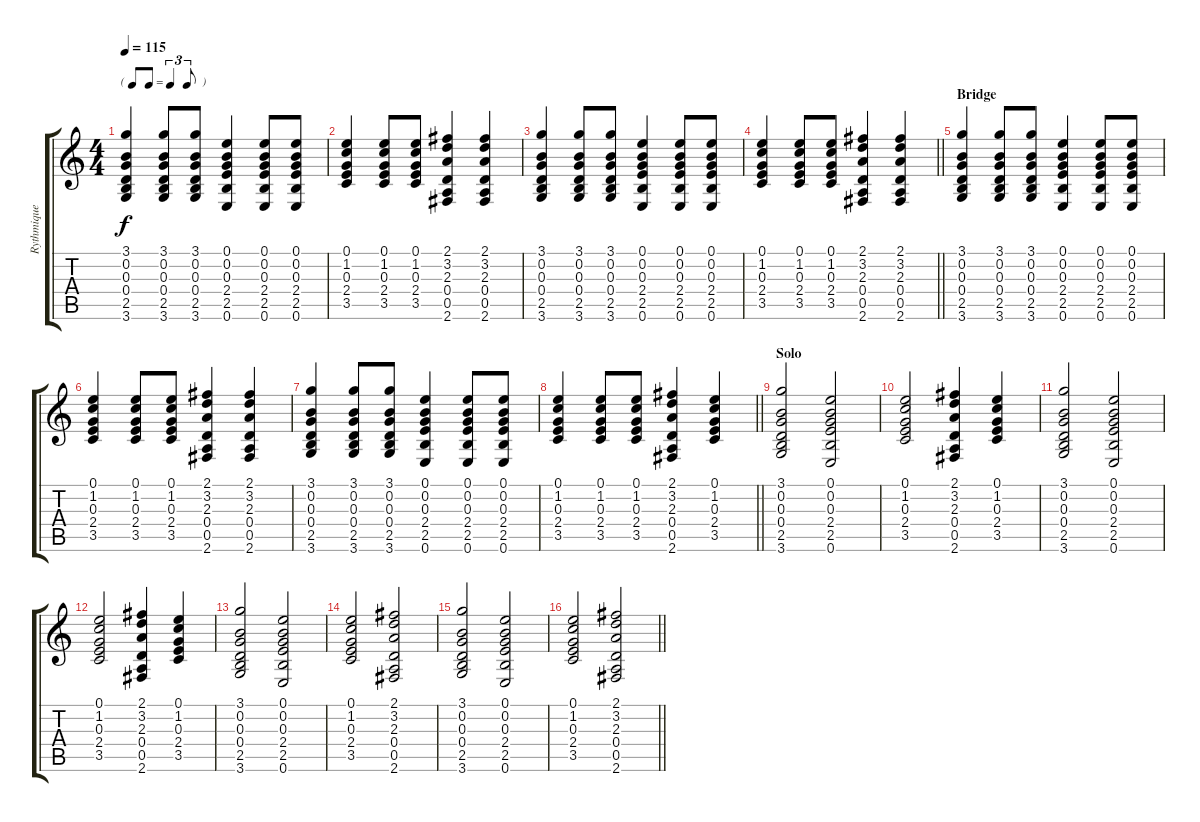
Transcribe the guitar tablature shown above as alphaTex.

\track ("Rythmique" "Rythmique") {instrument acousticguitarsteel}
\staff {score tabs}
\tuning (E4 B3 G3 D3 A2 E2) {hide}
\ts (4 4)
\tf triplet8th
\tempo 115
\clef g2
\ks c
(3.1 0.2 0.3 0.4 2.5 3.6).4{dy f} (3.1 0.2 0.3 0.4 2.5 3.6).8 (3.1 0.2 0.3 0.4 2.5 3.6).8 (0.1 0.2 0.3 2.4 2.5 0.6).4 (0.1 0.2 0.3 2.4 2.5 0.6).8 (0.1 0.2 0.3 2.4 2.5 0.6).8 |
(0.1 1.2 0.3 2.4 3.5).4 (0.1 1.2 0.3 2.4 3.5).8 (0.1 1.2 0.3 2.4 3.5).8 (2.1 3.2 2.3 0.4 0.5 2.6).4 (2.1 3.2 2.3 0.4 0.5 2.6).4 |
(3.1 0.2 0.3 0.4 2.5 3.6).4 (3.1 0.2 0.3 0.4 2.5 3.6).8 (3.1 0.2 0.3 0.4 2.5 3.6).8 (0.1 0.2 0.3 2.4 2.5 0.6).4 (0.1 0.2 0.3 2.4 2.5 0.6).8 (0.1 0.2 0.3 2.4 2.5 0.6).8 |
\barLineRight lightlight
(0.1 1.2 0.3 2.4 3.5).4 (0.1 1.2 0.3 2.4 3.5).8 (0.1 1.2 0.3 2.4 3.5).8 (2.1 3.2 2.3 0.4 0.5 2.6).4 (2.1 3.2 2.3 0.4 0.5 2.6).4 |
\section ("" "Bridge")
(3.1 0.2 0.3 0.4 2.5 3.6).4 (3.1 0.2 0.3 0.4 2.5 3.6).8 (3.1 0.2 0.3 0.4 2.5 3.6).8 (0.1 0.2 0.3 2.4 2.5 0.6).4 (0.1 0.2 0.3 2.4 2.5 0.6).8 (0.1 0.2 0.3 2.4 2.5 0.6).8 |
(0.1 1.2 0.3 2.4 3.5).4 (0.1 1.2 0.3 2.4 3.5).8 (0.1 1.2 0.3 2.4 3.5).8 (2.1 3.2 2.3 0.4 0.5 2.6).4 (2.1 3.2 2.3 0.4 0.5 2.6).4 |
(3.1 0.2 0.3 0.4 2.5 3.6).4 (3.1 0.2 0.3 0.4 2.5 3.6).8 (3.1 0.2 0.3 0.4 2.5 3.6).8 (0.1 0.2 0.3 2.4 2.5 0.6).4 (0.1 0.2 0.3 2.4 2.5 0.6).8 (0.1 0.2 0.3 2.4 2.5 0.6).8 |
\barLineRight lightlight
(0.1 1.2 0.3 2.4 3.5).4 (0.1 1.2 0.3 2.4 3.5).8 (0.1 1.2 0.3 2.4 3.5).8 (2.1 3.2 2.3 0.4 0.5 2.6).4 (0.1 1.2 0.3 2.4 3.5).4 |
\section ("" "Solo")
(3.1 0.2 0.3 0.4 2.5 3.6).2 (0.1 0.2 0.3 2.4 2.5 0.6).2 |
(0.1 1.2 0.3 2.4 3.5).2 (2.1 3.2 2.3 0.4 0.5 2.6).4 (0.1 1.2 0.3 2.4 3.5).4 |
(3.1 0.2 0.3 0.4 2.5 3.6).2 (0.1 0.2 0.3 2.4 2.5 0.6).2 |
(0.1 1.2 0.3 2.4 3.5).2 (2.1 3.2 2.3 0.4 0.5 2.6).4 (0.1 1.2 0.3 2.4 3.5).4 |
(3.1 0.2 0.3 0.4 2.5 3.6).2 (0.1 0.2 0.3 2.4 2.5 0.6).2 |
(0.1 1.2 0.3 2.4 3.5).2 (2.1 3.2 2.3 0.4 0.5 2.6).2 |
(3.1 0.2 0.3 0.4 2.5 3.6).2 (0.1 0.2 0.3 2.4 2.5 0.6).2 |
\barLineRight lightlight
(0.1 1.2 0.3 2.4 3.5).2 (2.1 3.2 2.3 0.4 0.5 2.6).2
